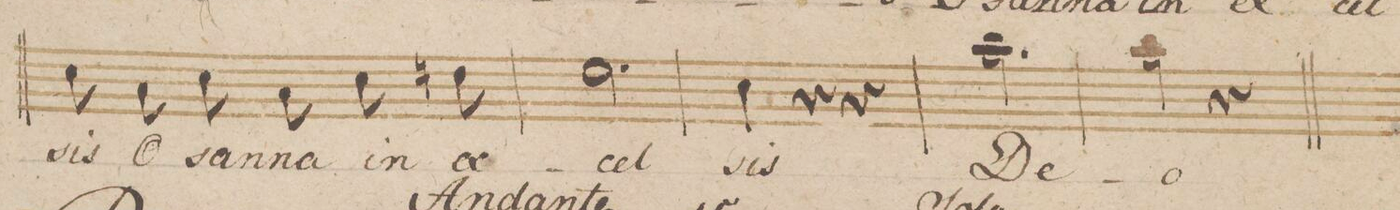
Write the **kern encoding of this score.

**kern	**text	**dynam
*I"Canto	*	*
*clefC1	*	*
*k[b-]	*	*
*met(c)	*	*
*M3/4	*	*
8a\	-sis	.
8f\	O-	.
8a\	-san-	.
8f\	-na	.
8a\	in	.
8bn\	ex-	.
=54	=54	=54
2.cc\	-cel-	.
=55	=55	=55
4a\	-sis	.
4r	.	.
4r	.	.
=56	=56	=56
2.ff\	De-	.
=57	=57	=57
2ff\	-o	.
4r	.	.
==	==	==
*-	*-	*-
